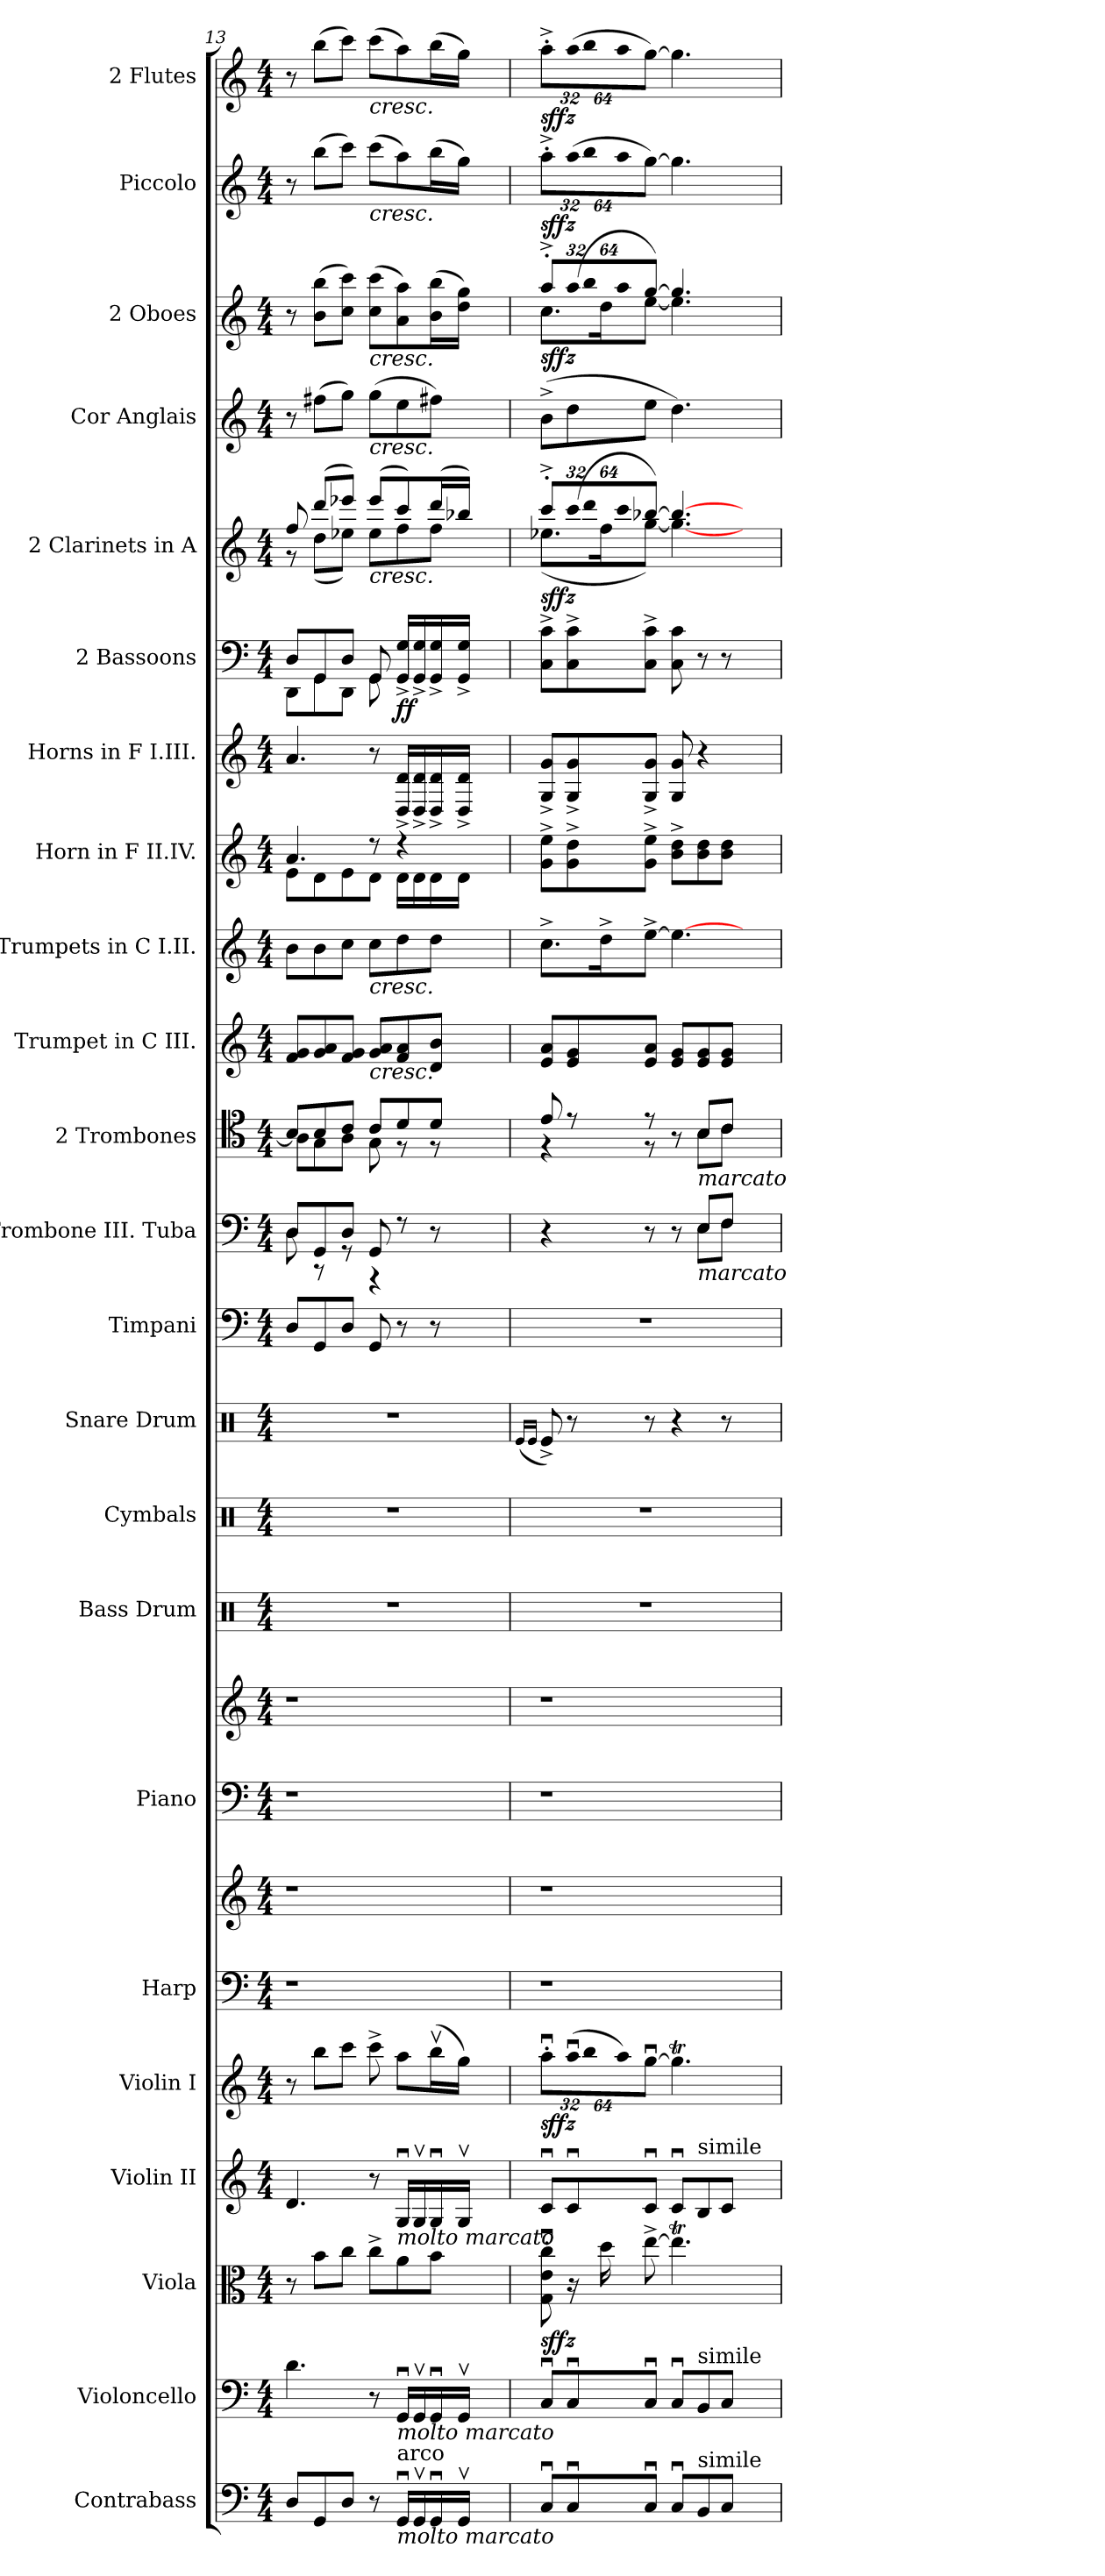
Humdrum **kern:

**kern	**kern	**kern	**dynam	**kern	**kern	**dynam	**kern	**kern	**kern	**kern	**kern	**kern	**kern	**kern	**kern	**kern	**kern	**kern	**kern	**kern	**kern	**dynam	**kern	**dynam	**kern	**kern	**dynam	**kern	**dynam	**kern	**dynam
*part23	*part22	*part21	*part21	*part20	*part19	*part19	*part18	*part18	*part17	*part17	*part16	*part15	*part14	*part13	*part12	*part11	*part10	*part9	*part8	*part7	*part6	*part6	*part5	*part5	*part4	*part3	*part3	*part2	*part2	*part1	*part1
*staff25	*staff24	*staff23	*staff23	*staff22	*staff21	*staff21	*staff20	*staff19	*staff18	*staff17	*staff16	*staff15	*staff14	*staff13	*staff12	*staff11	*staff10	*staff9	*staff8	*staff7	*staff6	*staff6	*staff5	*staff5	*staff4	*staff3	*staff3	*staff2	*staff2	*staff1	*staff1
*I"Contrabass	*I"Violoncello	*I"Viola	*	*I"Violin II	*I"Violin I	*	*I"Harp	*	*I"Piano	*	*I"Bass Drum	*I"Cymbals	*I"Snare Drum	*I"Timpani	*I"Trombone III. Tuba	*I"2 Trombones	*I"Trumpet in C III.	*I"Trumpets in C I.II.	*I"Horn in F II.IV.	*I"Horns in F  I.III.	*I"2 Bassoons	*	*I"2 Clarinets in A	*	*I"Cor Anglais	*I"2 Oboes	*	*I"Piccolo	*	*I"2 Flutes	*
*I'Cb.	*I'Vc.	*I'Vla.	*	*I'Vln. II	*I'Vln. I	*	*I'Hp.	*	*I'Pno.	*	*I'B. D.	*I'Cym.	*I'S. D.	*I'Timp.	*I'3. Tbn. Tba.	*I'1.2. Tbn.	*	*	*I'3.4. Hn.	*I'1.2. Hn.	*I'1.2. Bsn.	*	*	*	*I'C. A.	*I'1.2. Ob.	*	*I'Picc.	*	*I'1.2. Fl.	*
*clefF4	*clefF4	*clefC3	*	*clefG2	*clefG2	*	*clefF4	*clefG2	*clefF4	*clefG2	*clefX	*clefX	*clefX	*clefF4	*clefF4	*clefC4	*clefG2	*clefG2	*clefG2	*clefG2	*clefF4	*	*clefG2	*	*clefG2	*clefG2	*	*clefG2	*	*clefG2	*
*ITrd7c12	*	*	*	*	*	*	*	*	*	*	*	*	*	*	*	*	*	*	*ITrd4c7	*ITrd4c7	*	*	*ITrd2c3	*	*ITrd4c7	*	*	*ITrd-7c-12	*	*	*
*k[]	*k[]	*k[]	*	*k[]	*k[]	*	*k[]	*k[]	*k[]	*k[]	*k[]	*k[]	*k[]	*k[]	*k[]	*k[]	*k[]	*k[]	*k[b-]	*k[b-]	*k[]	*	*k[f#c#g#]	*	*k[b-]	*k[]	*	*k[]	*	*k[]	*
*M4/4	*M4/4	*M4/4	*	*M4/4	*M4/4	*	*M4/4	*M4/4	*M4/4	*M4/4	*M4/4	*M4/4	*M4/4	*M4/4	*M4/4	*M4/4	*M4/4	*M4/4	*M4/4	*M4/4	*M4/4	*	*M4/4	*	*M4/4	*M4/4	*	*M4/4	*	*M4/4	*
=13	=13	=13	=13	=13	=13	=13	=13	=13	=13	=13	=13	=13	=13	=13	=13	=13	=13	=13	=13	=13	=13	=13	=13	=13	=13	=13	=13	=13	=13	=13	=13
!	!	!	!	!	!	!	!LO:N:vis=1	!LO:N:vis=1	!LO:N:vis=1	!LO:N:vis=1	!LO:N:vis=1	!LO:N:vis=1	!LO:N:vis=1	!	!	!	!	!	!	!	!	!	!	!	!	!	!	!	!	!	!
*	*	*	*	*	*	*	*	*	*	*	*	*	*	*	*^	*^	*	*	*^	*	*^	*	*^	*	*	*	*	*	*	*	*
8DDi/L	4.di\	8r	.	4.di/	8r	.	2.r	2.r	2.r	2.r	1r	1r	1r	8Di/L	8Di/L	8Di\	8Bi/L]	8Ai\L	8fi/ 8giL	8bi\L	4.di/	8Ai\L	4.di/	8Di/L	8DDi\L	.	(8ddi/	8r	.	8r	8r	.	8r	.	8r	.
8GGGi/	.	8bi\L	.	.	8bbi\L	.	.	.	.	.	.	.	.	8GGi/	8GGi/	8r	8Bi/	8Gi\	8gi/ 8ai	8bi\	.	8Gi\	.	8GGi/	8GGi\	.	(8bbi/L	(8bi\L	.	(8bni\L	(8bi\ 8bbiL	.	(8bbbi\L	.	(8bbi\L	.
8DDi/J	.	8cci\J	.	.	8ccci\J	.	.	.	.	.	.	.	.	8Di/J	8Di/J	8r	8ci/J	8Ai\J	8fi/ 8giJ	8cci\J	.	8Ai\	.	8Di/J	8DDi\J	.	8cccni/J)	8ccni\J)	.	8cci\J)	8cci\ 8ccciJ)	.	8cccci\J)	.	8ccci\J)	.
!	!	!	!	!	!	!	!	!	!	!	!	!	!	!	!	!	!	!	!	!	!	!	!	!	!	!	!	!	!	!	!	!	!	!	!LO:TX:b:i:t=cresc.	!
!	!	!	!	!	!	!	!	!	!	!	!	!	!	!	!	!	!	!	!	!	!	!	!	!	!	!	!	!	!	!	!	!	!LO:TX:b:i:t=cresc.	!	!	!
!	!	!	!	!	!	!	!	!	!	!	!	!	!	!	!	!	!	!	!	!	!	!	!	!	!	!	!	!	!	!	!LO:TX:b:i:t=cresc.	!	!	!	!	!
!	!	!	!	!	!	!	!	!	!	!	!	!	!	!	!	!	!	!	!	!	!	!	!	!	!	!	!	!	!	!LO:TX:b:i:t=cresc.	!	!	!	!	!	!
!	!	!	!	!	!	!	!	!	!	!	!	!	!	!	!	!	!	!	!	!	!	!	!	!	!	!	!LO:TX:b:i:t=cresc.	!	!	!	!	!	!	!	!	!
!	!	!	!	!	!	!	!	!	!	!	!	!	!	!	!	!	!	!	!	!LO:TX:b:i:t=cresc.	!	!	!	!	!	!	!	!	!	!	!	!	!	!	!	!
!	!	!	!	!	!	!	!	!	!	!	!	!	!	!	!	!	!	!	!LO:TX:b:i:t=cresc.	!	!	!	!	!	!	!	!	!	!	!	!	!	!	!	!	!
8r	8r	8cc^i\L	.	8r	8ccc^i\	.	.	.	.	.	.	.	.	8GGi/	8GGi/	4r	8ci/L	8Gi\	8gi/ 8aiL	8cci\L	8r	8Gi\J	8r	8GGi/	8GGi\	.	(8ccci/L	8cci\L	.	(8cci\L	(8cci\ 8ccciL	.	(8cccci\L	.	(8ccci\L	.
!	!	!	!	!LO:TX:b:i:t=molto marcato	!	!	!	!	!	!	!	!	!	!	!	!	!	!	!	!	!	!	!	!	!	!	!	!	!	!	!	!	!	!	!	!
!	!LO:TX:b:i:t=molto marcato	!	!	!	!	!	!	!	!	!	!	!	!	!	!	!	!	!	!	!	!	!	!	!	!	!	!	!	!	!	!	!	!	!	!	!
!LO:TX:a:t=arco	!	!	!	!	!	!	!	!	!	!	!	!	!	!	!	!	!	!	!	!	!	!	!	!	!	!	!	!	!	!	!	!	!	!	!	!
!LO:TX:b:i:t=molto marcato	!	!	!	!	!	!	!	!	!	!	!	!	!	!	!	!	!	!	!	!	!	!	!	!	!	!	!	!	!	!	!	!	!	!	!	!
16GGGui/LL	16GGui/LL	8ai\	.	16Gui/LL	8aai\L	.	.	.	.	.	.	.	.	8r	8r	.	8di/	8r	8fi/ 8ai	8ddi\	4r	16Gi\LL	16GGi/^ 16Gi^LL	16GGi/^ 16Gi^LL	4ryy	ff	8aai/)	8ddi\	.	8ai\	8ai\ 8aai)	.	8aaai\)	.	8aai\)	.
16GGGvi/	16GGvi/	.	.	16Gvi/	.	.	.	.	.	.	.	.	.	.	.	.	.	.	.	.	.	16Gi\	16GGi/^ 16Gi^	16GGi/^ 16Gi^	.	.	.	.	.	.	.	.	.	.	.	.
16GGGui/	16GGui/	8bi\J	.	16Gui/	(16bbvi\L	.	.	.	.	.	.	.	.	8r	8r	8ryy	8di/J	8r	8di/ 8biJ	8ddi\J	.	16Gi\	16GGi/^ 16Gi^	16GGi/^ 16Gi^	.	.	(16bbi/L	8ddi\J	.	8bni\J)	(16bi\ 16bbiL	.	(16bbbi\L	.	(16bbi\L	.
16GGGvi/JJ	16GGvi/JJ	.	.	16Gvi/JJ	16ggi\JJ)	.	.	.	.	.	.	.	.	.	.	.	.	.	.	.	.	16Gi\JJ	16GGi/^ 16Gi^JJ	16GGi/^ 16Gi^JJ	.	.	16ggni/JJ)	.	.	.	16ddi\ 16ggiJJ)	.	16gggi\JJ)	.	16ggi\JJ)	.
4ryy	4ryy	4ryy	.	4ryy	4ryy	.	4ryy	4ryy	4ryy	4ryy	.	.	.	4ryy	4ryy	4ryy	4ryy	4ryy	4ryy	4ryy	4ryy	4ryy	4ryy	4ryy	4ryy	.	4ryy	4ryy	.	4ryy	4ryy	.	4ryy	.	4ryy	.
*	*	*	*	*	*	*	*	*	*	*	*	*	*	*	*	*	*	*	*	*	*v	*v	*	*v	*v	*	*	*	*	*	*	*	*	*	*	*
=14	=14	=14	=14	=14	=14	=14	=14	=14	=14	=14	=14	=14	=14	=14	=14	=14	=14	=14	=14	=14	=14	=14	=14	=14	=14	=14	=14	=14	=14	=14	=14	=14	=14	=14
.	.	.	.	.	.	.	.	.	.	.	.	.	(16qRei/LL	.	.	.	.	.	.	.	.	.	.	.	.	.	.	.	.	.	.	.	.	.
.	.	.	.	.	.	.	.	.	.	.	.	.	16qRei/JJ	.	.	.	.	.	.	.	.	.	.	.	.	.	.	.	.	.	.	.	.	.
!	!	!	!	!	!	!	!LO:N:vis=1	!LO:N:vis=1	!LO:N:vis=1	!LO:N:vis=1	!LO:N:vis=1	!LO:N:vis=1	!	!LO:N:vis=1	!	!	!	!	!	!	!	!	!	!	!	!	!	!	!	!	!	!	!	!
*	*	*	*	*	*	*	*	*	*	*	*	*	*	*	*	*	*	*	*	*	*	*	*	*	*	*	*	*	*^	*	*	*	*	*
8CCui/L	8Cui/L	8Gi\u' 8eiu' 8cciu'	sffz	8cui/L	8aau'i\L	sffz	2.r	2.r	2.r	2.r	1r	1r	8Re^i/)	1r	4r	2ryy	8ei/	4r	8ei/ 8aiL	8.cc^i\L	8ci\^ 8ai^L	8Ci/^ 8ci^L	8Ci\^ 8ci^L	.	8aa'^i/L	(8.ccni\L	sffz	(8e^i\L	8aa'^i/L	8.cci\L	sffz	8aaa'^i\L	sffz	8aa'^i\L	sffz
*	*	*	*	*	*Xbrackettup	*	*	*	*	*	*	*	*	*	*	*	*	*	*	*	*	*	*	*	*	*	*	*	*	*	*	*	*	*	*
!	!	!	!	!	!LO:N:vis=16	!	!	!	!	!	!	!	!	!	!	!	!	!	!	!	!	!	!	!	!	!	!	!	!	!	!	!	!	!	!
*	*	*	*	*	*	*	*	*	*	*	*	*	*	*	*	*	*	*	*	*	*	*	*	*	*Xbrackettup	*	*	*	*	*	*	*	*	*	*
!	!	!	!	!	!	!	!	!	!	!	!	!	!	!	!	!	!	!	!	!	!	!	!	!	!LO:N:vis=16	!	!	!	!	!	!	!	!	!	!
*	*	*	*	*	*	*	*	*	*	*	*	*	*	*	*	*	*	*	*	*	*	*	*	*	*	*	*	*	*Xbrackettup	*	*	*	*	*	*
!	!	!	!	!	!	!	!	!	!	!	!	!	!	!	!	!	!	!	!	!	!	!	!	!	!	!	!	!	!LO:N:vis=16	!	!	!	!	!	!
*	*	*	*	*	*	*	*	*	*	*	*	*	*	*	*	*	*	*	*	*	*	*	*	*	*	*	*	*	*	*	*	*Xbrackettup	*	*	*
!	!	!	!	!	!	!	!	!	!	!	!	!	!	!	!	!	!	!	!	!	!	!	!	!	!	!	!	!	!	!	!	!LO:N:vis=16	!	!	!
*	*	*	*	*	*	*	*	*	*	*	*	*	*	*	*	*	*	*	*	*	*	*	*	*	*	*	*	*	*	*	*	*	*	*Xbrackettup	*
!	!	!	!	!	!	!	!	!	!	!	!	!	!	!	!	!	!	!	!	!	!	!	!	!	!	!	!	!	!	!	!	!	!	!LO:N:vis=16	!
8CCui/	8Cui/	16r	.	8cui/	(512%21aaui\L	.	.	.	.	.	.	.	8r	.	.	.	8r	.	8ei/ 8gi	.	8ci\^ 8gi^	8Ci/^ 8ci^	8Ci\^ 8ci^	.	(512%21aai/L	.	.	8gi\	(512%21aai/L	.	.	(512%21aaai\L	.	(512%21aai\L	.
!	!	!	!	!	!LO:N:vis=16	!	!	!	!	!	!	!	!	!	!	!	!	!	!	!	!	!	!	!	!LO:N:vis=16	!	!	!	!LO:N:vis=16	!	!	!LO:N:vis=16	!	!LO:N:vis=16	!
.	.	.	.	.	1024%43bbi\	.	.	.	.	.	.	.	.	.	.	.	.	.	.	.	.	.	.	.	1024%43bbi/	.	.	.	1024%43bbi/	.	.	1024%43bbbi\	.	1024%43bbi\	.
.	.	16ddi\	.	.	.	.	.	.	.	.	.	.	.	.	.	.	.	.	.	16dd^i\k	.	.	.	.	.	16ddi\k	.	.	.	16ddi\k	.	.	.	.	.
!	!	!	!	!	!LO:N:vis=16	!	!	!	!	!	!	!	!	!	!	!	!	!	!	!	!	!	!	!	!LO:N:vis=16	!	!	!	!LO:N:vis=16	!	!	!LO:N:vis=16	!	!LO:N:vis=16	!
.	.	.	.	.	1024%43aai\J)	.	.	.	.	.	.	.	.	.	.	.	.	.	.	.	.	.	.	.	1024%43aai/J	.	.	.	1024%43aai/J	.	.	1024%43aaai\J	.	1024%43aai\J	.
8CCui/J	8Cui/J	[>8ee^i\	.	8cui/J	[>8ggui\J	.	.	.	.	.	.	.	8r	.	8r	.	8r	8r	8ei/ 8aiJ	[>8ee^i\J	8ci\^ 8ai^J	8Ci/^ 8ci^J	8Ci\^ 8ci^J	.	[>8ggni/J)	[<8eei\J)	.	8ai\J	[>8ggi/J)	[<8eei\J	.	[>8gggi\J)	.	[>8ggi\J)	.
8CCui/L	8Cui/L	4.eeti\]	.	8cui/L	4.ggTi\]	.	.	.	.	.	.	.	4r	.	8r	.	8r	8ryy	8ei/ 8giL	4.eei\_>	8ei\^ 8gi^L	8Ci/ 8ci	8Ci\ 8ci	.	4.ggi/_>	4.eei\_<	.	4.gi\)	4.ggi/]	4.eei\]	.	4.gggi\]	.	4.ggi\]	.
!	!	!	!	!	!	!	!	!	!	!	!	!	!	!	!	!	!LO:TX:b:i:t=marcato	!	!	!	!	!	!	!	!	!	!	!	!	!	!	!	!	!	!
!	!	!	!	!	!	!	!	!	!	!	!	!	!	!	!LO:TX:b:i:t=marcato	!	!	!	!	!	!	!	!	!	!	!	!	!	!	!	!	!	!	!	!
!	!	!	!	!LO:TX:a:t=simile	!	!	!	!	!	!	!	!	!	!	!	!	!	!	!	!	!	!	!	!	!	!	!	!	!	!	!	!	!	!	!
!	!LO:TX:a:t=simile	!	!	!	!	!	!	!	!	!	!	!	!	!	!	!	!	!	!	!	!	!	!	!	!	!	!	!	!	!	!	!	!	!	!
!LO:TX:a:t=simile	!	!	!	!	!	!	!	!	!	!	!	!	!	!	!	!	!	!	!	!	!	!	!	!	!	!	!	!	!	!	!	!	!	!	!
8BBBi/	8BBi/	.	.	8Bi/	.	.	.	.	.	.	.	.	.	.	8Ei/L	8Ei\L	8Bi/L	8Bi\L	8ei/ 8gi	.	8ei\ 8gi	4r	8r	.	.	.	.	.	.	.	.	.	.	.	.
8CCi/J	8Ci/J	.	.	8ci/J	.	.	.	.	.	.	.	.	8r	.	8Fi/J	8Fi\J	8ci/J	8ci\J	8ei/ 8giJ	.	8ei\ 8giJ	.	8r	.	.	.	.	.	.	.	.	.	.	.	.
4ryy	4ryy	4ryy	.	4ryy	4ryy	.	4ryy	4ryy	4ryy	4ryy	.	.	4ryy	.	4ryy	4ryy	4ryy	4ryy	4ryy	4ryy	4ryy	4ryy	4ryy	.	4ryy	4ryy	.	4ryy	4ryy	4ryy	.	4ryy	.	4ryy	.
*	*	*	*	*	*	*	*	*	*	*	*	*	*	*	*v	*v	*	*	*	*	*	*	*	*	*v	*v	*	*	*v	*v	*	*	*	*	*
*	*	*	*	*	*	*	*	*	*	*	*	*	*	*	*	*v	*v	*	*	*	*	*	*	*	*	*	*	*	*	*	*	*
=	=	=	=	=	=	=	=	=	=	=	=	=	=	=	=	=	=	=	=	=	=	=	=	=	=	=	=	=	=	=	=
*-	*-	*-	*-	*-	*-	*-	*-	*-	*-	*-	*-	*-	*-	*-	*-	*-	*-	*-	*-	*-	*-	*-	*-	*-	*-	*-	*-	*-	*-	*-	*-
